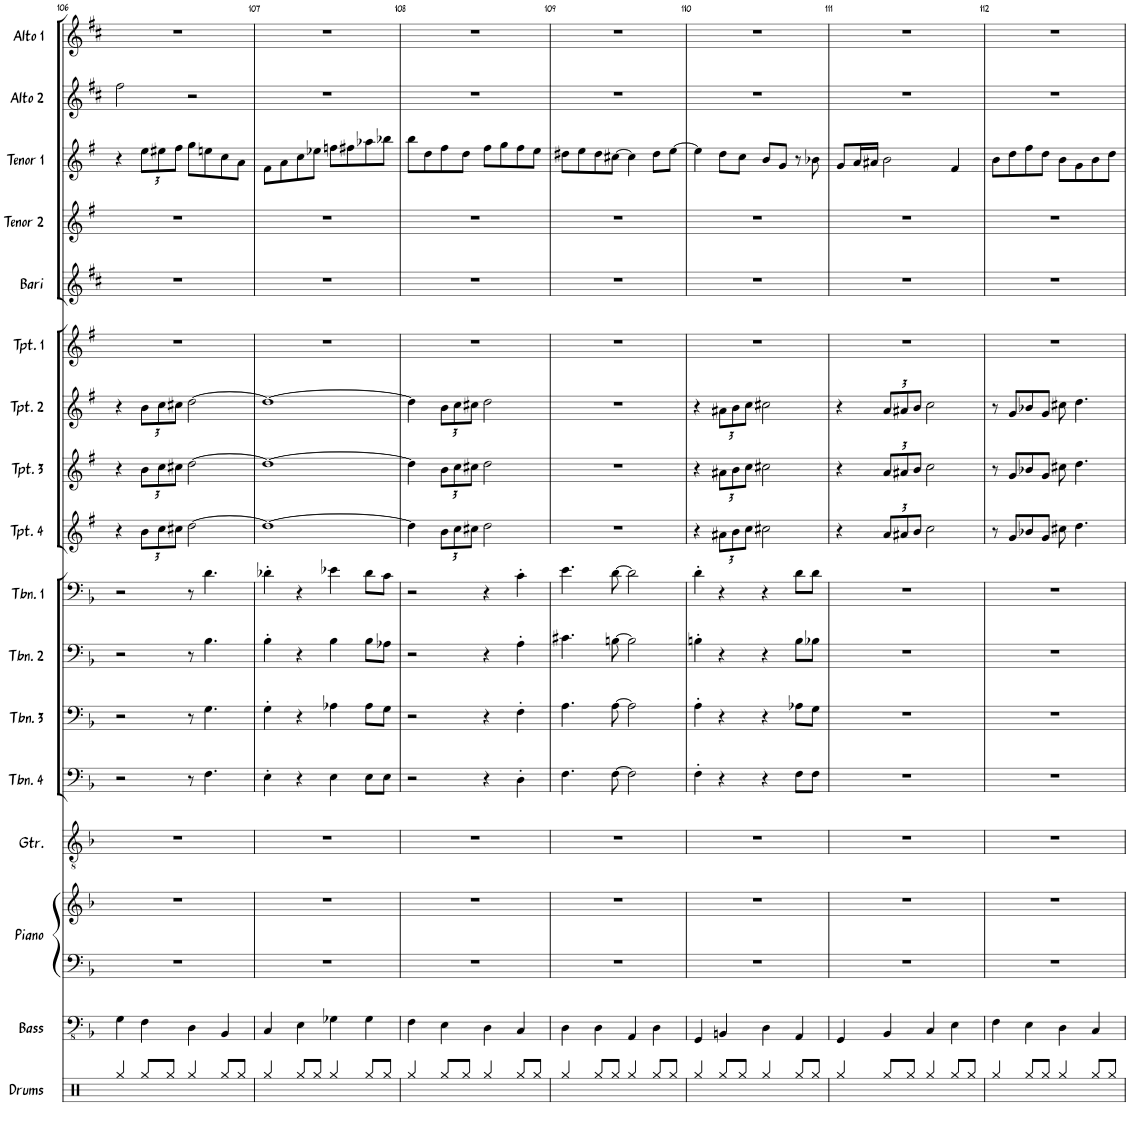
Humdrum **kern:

**kern	**kern	**kern	**kern	**kern	**kern	**kern	**kern	**kern	**kern	**kern	**kern	**kern	**kern	**kern	**kern	**kern	**kern
*part17	*part16	*part15	*part15	*part14	*part13	*part12	*part11	*part10	*part9	*part8	*part7	*part6	*part5	*part4	*part3	*part2	*part1
*staff18	*staff17	*staff16	*staff15	*staff14	*staff13	*staff12	*staff11	*staff10	*staff9	*staff8	*staff7	*staff6	*staff5	*staff4	*staff3	*staff2	*staff1
*I"Drums	*I"Bass	*I"Piano	*	*I"Guitar	*I"Trombone 4	*I"Trombone 3	*I"Trombone 2	*I"Trombone 1	*I"Trumpet 4	*I"Trumpet 3	*I"Trumpet 2	*I"Trumpet 1	*I"Baritone Sax	*I"Tenor Sax 2	*I"Tenor Sax 1	*I"Alto Sax 2	*I"Alto Sax 1
*I'Drums	*I'Bass	*I'Piano	*	*I'Gtr.	*I'Tbn. 4	*I'Tbn. 3	*I'Tbn. 2	*I'Tbn. 1	*I'Tpt. 4	*I'Tpt. 3	*I'Tpt. 2	*I'Tpt. 1	*I'Bari	*I'Tenor 2	*I'Tenor 1	*I'Alto 2	*I'Alto 1
!!LO:PB:g=z
*clefX	*clefFv4	*clefF4	*clefG2	*clefGv2	*clefF4	*clefF4	*clefF4	*clefF4	*clefG2	*clefG2	*clefG2	*clefG2	*clefG2	*clefG2	*clefG2	*clefG2	*clefG2
*	*	*	*	*	*	*	*	*	*Trd1c2	*Trd1c2	*Trd1c2	*Trd1c2	*Trd12c21	*Trd8c14	*Trd8c14	*Trd5c9	*Trd5c9
*k[]	*k[b-]	*k[b-]	*k[b-]	*k[b-]	*k[b-]	*k[b-]	*k[b-]	*k[b-]	*k[f#]	*k[f#]	*k[f#]	*k[f#]	*k[f#c#]	*k[f#]	*k[f#]	*k[f#c#]	*k[f#c#]
*M4/4	*M4/4	*M4/4	*M4/4	*M4/4	*M4/4	*M4/4	*M4/4	*M4/4	*M4/4	*M4/4	*M4/4	*M4/4	*M4/4	*M4/4	*M4/4	*M4/4	*M4/4
=106	=106	=106	=106	=106	=106	=106	=106	=106	=106	=106	=106	=106	=106	=106	=106	=106	=106
4Rgg/	4GG\	1r	1r	1r	2r	2r	2r	2r	4r	4r	4r	1r	1r	1r	4r	2ff#\	1r
*	*	*	*	*	*	*	*	*	*Xbrackettup	*Xbrackettup	*Xbrackettup	*	*	*	*Xbrackettup	*	*
8Rgg/L	4FF\	.	.	.	.	.	.	.	12b\L	12b\L	12b\L	.	.	.	12ee\L	.	.
.	.	.	.	.	.	.	.	.	12cc\	12cc\	12cc\	.	.	.	12ee#X\	.	.
8Rgg/J	.	.	.	.	.	.	.	.	.	.	.	.	.	.	.	.	.
.	.	.	.	.	.	.	.	.	12cc#X\J	12cc#X\J	12cc#X\J	.	.	.	12ff#\J	.	.
4Rgg/	4DD\	.	.	.	8r	8r	8r	8r	[2dd\	[2dd\	[2dd\	.	.	.	8gg\L	2r	.
.	.	.	.	.	4.F\	4.G\	4.B-\	4.d\	.	.	.	.	.	.	8een\	.	.
8Rgg/L	4BBB-/	.	.	.	.	.	.	.	.	.	.	.	.	.	8cc\	.	.
8Rgg/J	.	.	.	.	.	.	.	.	.	.	.	.	.	.	8a\J	.	.
=107	=107	=107	=107	=107	=107	=107	=107	=107	=107	=107	=107	=107	=107	=107	=107	=107	=107
4Rgg/	4CC/	1r	1r	1r	4E'\	4G'\	4B-'\	4d-X'\	1dd_	1dd_	1dd_	1r	1r	1r	8f#\L	1r	1r
.	.	.	.	.	.	.	.	.	.	.	.	.	.	.	8a\	.	.
8Rgg/L	4EE\	.	.	.	4r	4r	4r	4r	.	.	.	.	.	.	8cc\	.	.
8Rgg/J	.	.	.	.	.	.	.	.	.	.	.	.	.	.	8ee-X\J	.	.
4Rgg/	4GG-X\	.	.	.	4E\	4A-X\	4B-\	4e-X\	.	.	.	.	.	.	8ffn\L	.	.
.	.	.	.	.	.	.	.	.	.	.	.	.	.	.	8ff#X\	.	.
8Rgg/L	4GG-\	.	.	.	8E\L	8A-\L	8B-\L	8d-\L	.	.	.	.	.	.	8aa-X\	.	.
8Rgg/J	.	.	.	.	8E\J	8G\J	8A-X\J	8c\J	.	.	.	.	.	.	8bb-X\J	.	.
=108	=108	=108	=108	=108	=108	=108	=108	=108	=108	=108	=108	=108	=108	=108	=108	=108	=108
4Rgg/	4FF\	1r	1r	1r	2r	2r	2r	2r	4dd\]	4dd\]	4dd\]	1r	1r	1r	8bb\L	1r	1r
.	.	.	.	.	.	.	.	.	.	.	.	.	.	.	8dd\	.	.
8Rgg/L	4EE\	.	.	.	.	.	.	.	12b\L	12b\L	12b\L	.	.	.	8ff#\	.	.
.	.	.	.	.	.	.	.	.	12cc\	12cc\	12cc\	.	.	.	.	.	.
8Rgg/J	.	.	.	.	.	.	.	.	.	.	.	.	.	.	8dd\J	.	.
.	.	.	.	.	.	.	.	.	12cc#X\J	12cc#X\J	12cc#X\J	.	.	.	.	.	.
4Rgg/	4DD\	.	.	.	4r	4r	4r	4r	2dd\	2dd\	2dd\	.	.	.	8ff#\L	.	.
.	.	.	.	.	.	.	.	.	.	.	.	.	.	.	8gg\	.	.
8Rgg/L	4CC/	.	.	.	4D'\	4F'\	4A'\	4c'\	.	.	.	.	.	.	8ff#\	.	.
8Rgg/J	.	.	.	.	.	.	.	.	.	.	.	.	.	.	8ee\J	.	.
=109	=109	=109	=109	=109	=109	=109	=109	=109	=109	=109	=109	=109	=109	=109	=109	=109	=109
4Rgg/	4DD\	1r	1r	1r	4.F\	4.A\	4.c#X\	4.e\	1r	1r	1r	1r	1r	1r	8dd#X\L	1r	1r
.	.	.	.	.	.	.	.	.	.	.	.	.	.	.	8ee\	.	.
8Rgg/L	4DD\	.	.	.	.	.	.	.	.	.	.	.	.	.	8dd#\	.	.
8Rgg/J	.	.	.	.	[8F\	[8A\	[8Bn\	[8d\	.	.	.	.	.	.	[8cc#X\J	.	.
4Rgg/	4AAA/	.	.	.	2F\]	2A\]	2B\]	2d\]	.	.	.	.	.	.	4cc#\]	.	.
8Rgg/L	4DD\	.	.	.	.	.	.	.	.	.	.	.	.	.	8dd#\L	.	.
8Rgg/J	.	.	.	.	.	.	.	.	.	.	.	.	.	.	[8ee\J	.	.
=110	=110	=110	=110	=110	=110	=110	=110	=110	=110	=110	=110	=110	=110	=110	=110	=110	=110
4Rgg/	4GGG/	1r	1r	1r	4F'\	4A'\	4Bn'\	4d'\	4r	4r	4r	1r	1r	1r	4ee\]	1r	1r
8Rgg/L	4BBBn/	.	.	.	4r	4r	4r	4r	12a#X\L	12a#X\L	12a#X\L	.	.	.	8dd\L	.	.
.	.	.	.	.	.	.	.	.	12b\	12b\	12b\	.	.	.	.	.	.
8Rgg/J	.	.	.	.	.	.	.	.	.	.	.	.	.	.	8cc\J	.	.
.	.	.	.	.	.	.	.	.	12cc\J	12cc\J	12cc\J	.	.	.	.	.	.
4Rgg/	4DD\	.	.	.	4r	4r	4r	4r	2cc#X\	2cc#X\	2cc#X\	.	.	.	8b/L	.	.
.	.	.	.	.	.	.	.	.	.	.	.	.	.	.	8g/J	.	.
8Rgg/L	4AAA/	.	.	.	8F\L	8A-X\L	8B\L	8d\L	.	.	.	.	.	.	8r	.	.
8Rgg/J	.	.	.	.	8F\J	8G\J	8B-X\J	8d\J	.	.	.	.	.	.	8b-X\	.	.
=111	=111	=111	=111	=111	=111	=111	=111	=111	=111	=111	=111	=111	=111	=111	=111	=111	=111
4Rgg/	4GGG/	1r	1r	1r	1r	1r	1r	1r	4r	4r	4r	1r	1r	1r	8g/L	1r	1r
.	.	.	.	.	.	.	.	.	.	.	.	.	.	.	16a/L	.	.
.	.	.	.	.	.	.	.	.	.	.	.	.	.	.	16a#X/JJ	.	.
8Rgg/L	4BBB-/	.	.	.	.	.	.	.	12a/L	12a/L	12a/L	.	.	.	2b\	.	.
.	.	.	.	.	.	.	.	.	12a#X/	12a#X/	12a#X/	.	.	.	.	.	.
8Rgg/J	.	.	.	.	.	.	.	.	.	.	.	.	.	.	.	.	.
.	.	.	.	.	.	.	.	.	12b/J	12b/J	12b/J	.	.	.	.	.	.
4Rgg/	4CC/	.	.	.	.	.	.	.	2cc\	2cc\	2cc\	.	.	.	.	.	.
8Rgg/L	4EE\	.	.	.	.	.	.	.	.	.	.	.	.	.	4f#/	.	.
8Rgg/J	.	.	.	.	.	.	.	.	.	.	.	.	.	.	.	.	.
=112	=112	=112	=112	=112	=112	=112	=112	=112	=112	=112	=112	=112	=112	=112	=112	=112	=112
4Rgg/	4FF\	1r	1r	1r	1r	1r	1r	1r	8r	8r	8r	1r	1r	1r	8b\L	1r	1r
.	.	.	.	.	.	.	.	.	8g/L	8g/L	8g/L	.	.	.	8dd\	.	.
8Rgg/L	4EE\	.	.	.	.	.	.	.	8b-X/	8b-X/	8b-X/	.	.	.	8ff#\	.	.
8Rgg/J	.	.	.	.	.	.	.	.	8g/J	8g/J	8g/J	.	.	.	8dd\J	.	.
4Rgg/	4DD\	.	.	.	.	.	.	.	8cc#X\	8cc#X\	8cc#X\	.	.	.	8b\L	.	.
.	.	.	.	.	.	.	.	.	4.dd\	4.dd\	4.dd\	.	.	.	8g\	.	.
8Rgg/L	4CC/	.	.	.	.	.	.	.	.	.	.	.	.	.	8b\	.	.
8Rgg/J	.	.	.	.	.	.	.	.	.	.	.	.	.	.	8dd\J	.	.
=	=	=	=	=	=	=	=	=	=	=	=	=	=	=	=	=	=
*-	*-	*-	*-	*-	*-	*-	*-	*-	*-	*-	*-	*-	*-	*-	*-	*-	*-
